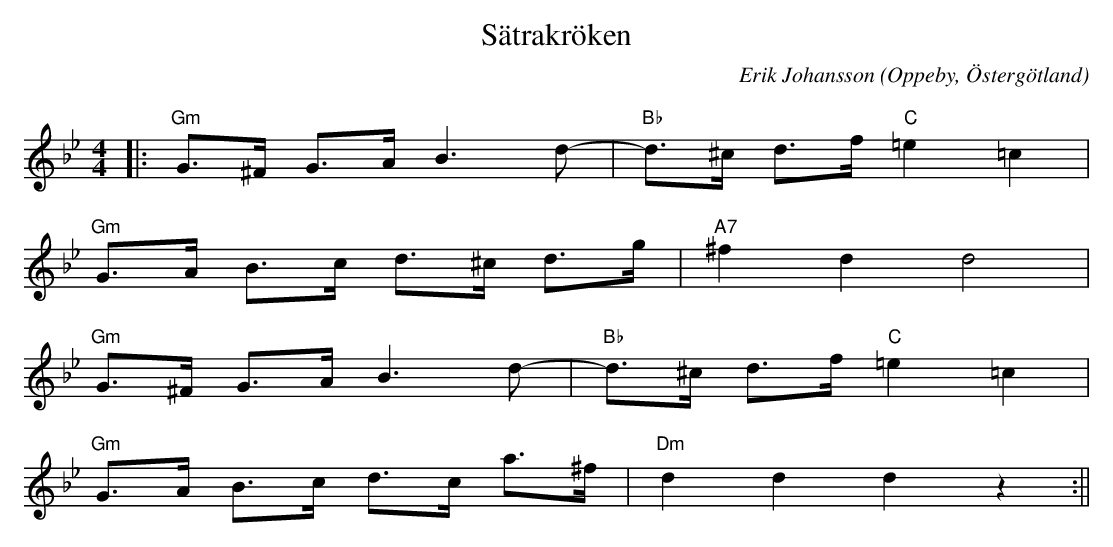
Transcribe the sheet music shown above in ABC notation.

X:1
T:Sätrakröken
C:Erik Johansson
O:Oppeby, Östergötland
Q:130
M:4/4
L:1/8
K:Gm
|:"Gm"G>^F G>A B3 d-|"Bb" d>^c d>f"C" =e2 =c2|
  "Gm"G>A B>c d>^c d>g|"A7" ^f2 d2 d4 |
  "Gm"G>^F G>A B3 d-|"Bb" d>^c d>f"C" =e2 =c2|
  "Gm"G>A B>c d>c a>^f|"Dm" d2 d2 d2 z2 :||
:||
